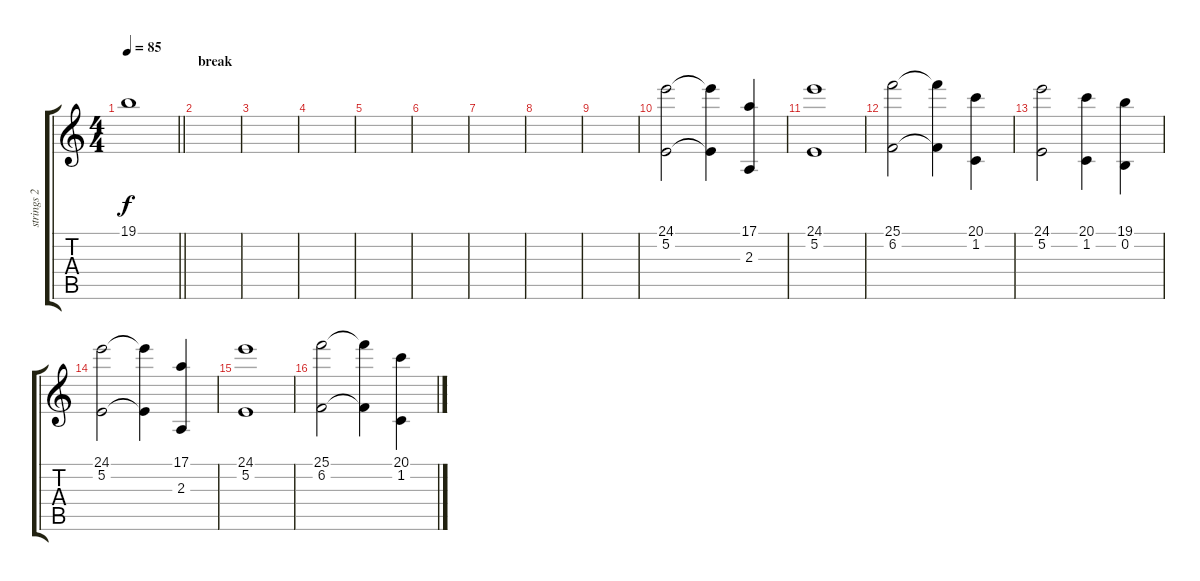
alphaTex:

\track ("strings 2" "strings 2") {instrument stringensemble2}
\staff {score tabs}
\tuning (E4 B3 G3 D3 A2 E2) {hide}
\ts (4 4)
\tempo 85
\clef g2
\barLineRight lightlight
\ks c
19.1.1{dy f} |
\section ("" "break")
|
|
|
|
|
|
|
|
(24.1 5.2).2 (24.1{t} 5.2{t}).4 (17.1 2.3).4 |
(24.1 5.2).1 |
(25.1 6.2).2 (25.1{t} 6.2{t}).4 (20.1 1.2).4 |
(24.1 5.2).2 (20.1 1.2).4 (19.1 0.2).4 |
(24.1 5.2).2 (24.1{t} 5.2{t}).4 (17.1 2.3).4 |
(24.1 5.2).1 |
(25.1 6.2).2 (25.1{t} 6.2{t}).4 (20.1 1.2).4
